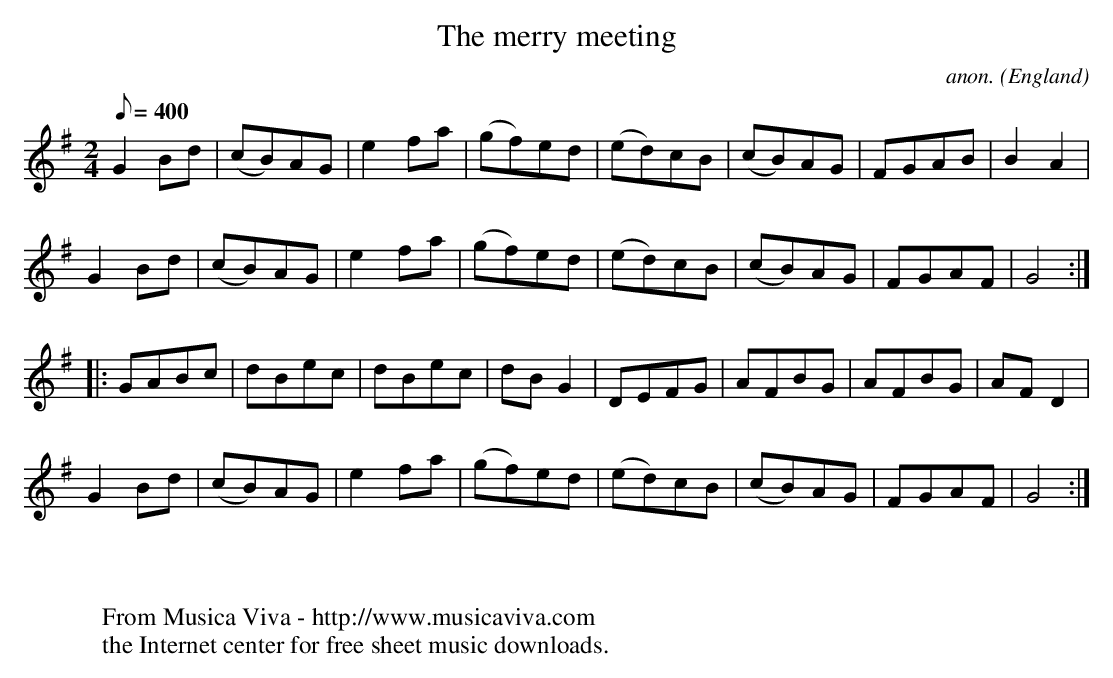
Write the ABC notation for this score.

X:1
T:The merry meeting
C:anon.
O:England
M:2/4
L:1/8
Q:400
K:G
G2Bd|(cB)AG|e2fa|(gf)ed|(ed)cB|(cB)AG|FGAB|B2A2|
G2Bd|(cB)AG|e2fa|(gf)ed|(ed)cB|(cB)AG|FGAF|G4:|
|:GABc|dBec|dBec|dBG2|DEFG|AFBG|AFBG|AFD2|
G2Bd|(cB)AG|e2fa|(gf)ed|(ed)cB|(cB)AG|FGAF|G4:|
W:
W:
W:  From Musica Viva - http://www.musicaviva.com
W:  the Internet center for free sheet music downloads.
